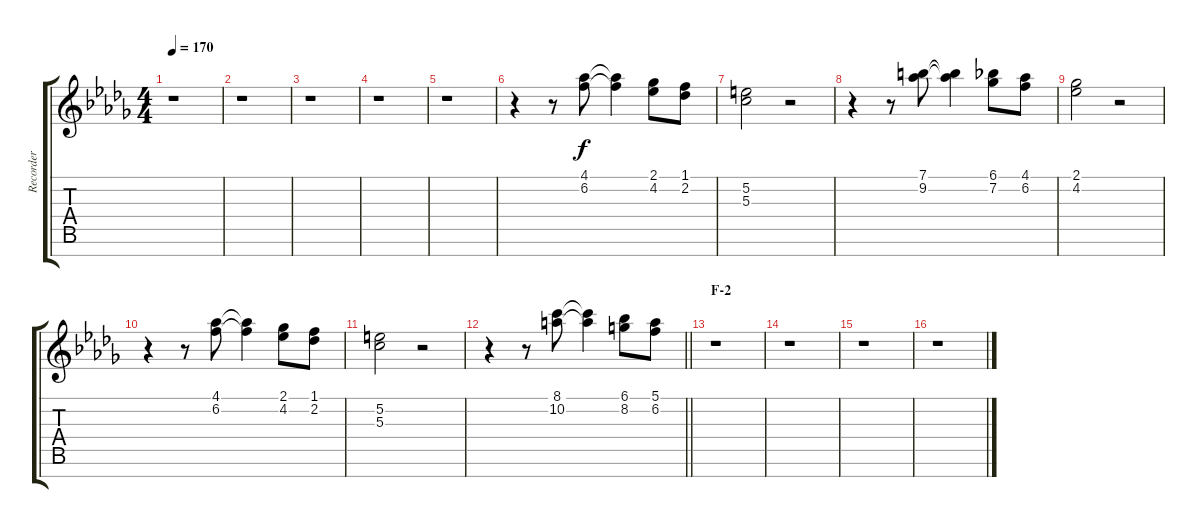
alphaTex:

\track ("Recorder" "Recorder") {instrument recorder}
\staff {score tabs}
\tuning (E5 B4 G4 D4 A3 E3 B2) {hide}
\ts (4 4)
\tempo 170
\clef g2
\ks db
r.1{dy f} |
r.1 |
r.1 |
r.1 |
r.1 |
r.4 r.8 (4.1 6.2).8 (4.1{t} 6.2{t}).4 (2.1 4.2).8 (1.1 2.2).8 |
(5.2 5.3).2 r.2 |
r.4 r.8 (7.1 9.2).8 (7.1{t} 9.2{t}).4 (6.1 7.2).8 (4.1 6.2).8 |
(2.1 4.2).2 r.2 |
r.4 r.8 (4.1 6.2).8 (4.1{t} 6.2{t}).4 (2.1 4.2).8 (1.1 2.2).8 |
(5.2 5.3).2 r.2 |
\barLineRight lightlight
r.4 r.8 (8.1 10.2).8 (8.1{t} 10.2{t}).4 (6.1 8.2).8 (5.1 6.2).8 |
\section ("" "F-2")
r.1 |
r.1 |
r.1 |
r.1
